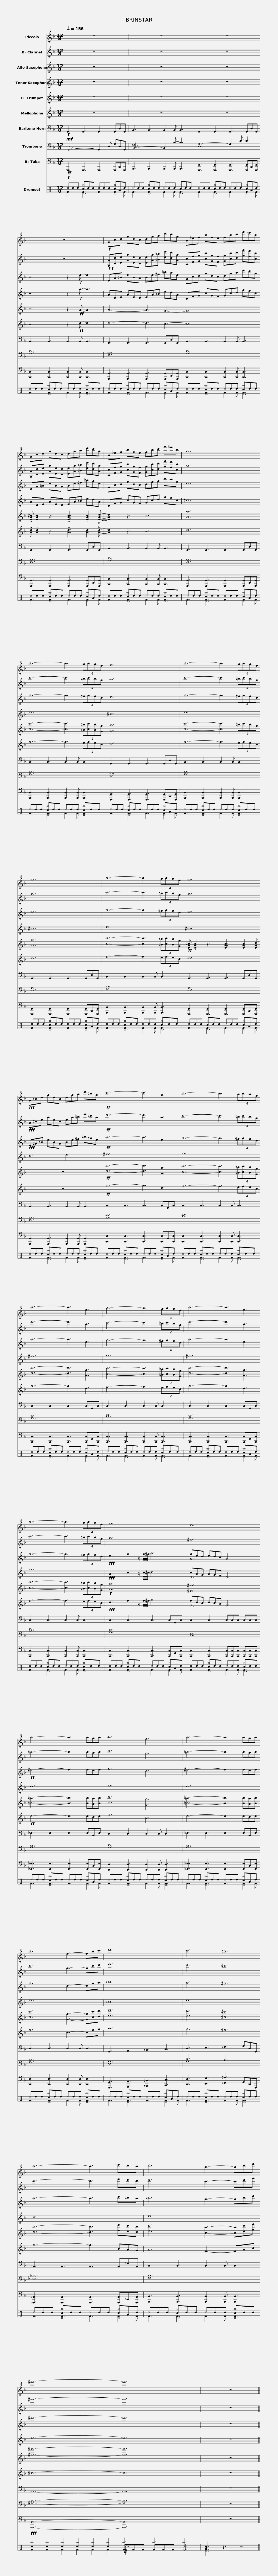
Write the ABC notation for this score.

X:1
%%score 1 2 ( 3 4 ) ( 5 6 ) 7 ( 8 9 ) 10 ( 11 12 ) 13 ( 14 15 16 )
L:1/8
Q:3/8=156
M:12/8
I:linebreak $
K:F
V:1 treble+8
V:2 treble transpose=-2
V:3 treble transpose=-9
V:4 treble transpose="-9 "
V:5 treble transpose=-14
V:6 treble transpose="-14 "
V:7 treble transpose=-2
V:8 treble transpose=-7
V:9 treble transpose="-7 "
V:10 bass
V:11 bass
V:12 bass
V:13 bass
V:14 perc
K:none
V:15 perc
K:none
V:16 perc
K:none
V:1
 z12 | z12 |$ z12 | z12 |$!f! Gcd gdc dga d'c'g | %5
 B_ef bfe fbc' f'_e'b |$ Gcd gdc dga d'c'g | B_ef bfe fbc' f'_e'b |$ g12 | b6- b3 (4:3:4abaf |$ %10
 g12 | b6- b3 (4:3:4abaf |$ g12 | b6- b3 (4:3:4abaf |$ g12 | %15
!fff! G=Bd gdB dga d'=bg |$!ff! c'6- c'3 g3 | b6- b3 (4:3:4abaf |$ c'6- c'3 g3 | b6- b3 (4:3:4abaf |$ %20
 c'6- c'3 g3 | b6- b3 (4:3:4abaf |$ g12 | e12 |$ a6- a3 aga | %25
 b6 f6 |$ a6- a3 aga | b6 f3- fbc' |$ d'12 | c'6 =b6 |$ %30
 c'6- c'3 _e'd'c' | d'6 b3- bd'f' | ^f'12- |$ f'12 | z12 |] %35
V:2
 z12 | z12 |$ z12 | z12 |$!f!!f! [A,A][Dd][Ee] [Aa][Ee][Dd] [Ee][Aa][=B=b] [ee'][dd'][Aa] | %5
 [Cc][Ff][Gg] [cc'][Gg][Ff] [Gg][cc'][dd'] [gg'][ff'][cc'] |$ [A,A][Dd][Ee] [Aa][Ee][Dd] [Ee][Aa][=B=b] [ee'][dd'][Aa] | [Cc][Ff][Gg] [cc'][Gg][Ff] [Gg][cc'][dd'] [gg'][ff'][cc'] |$ a12 | c'6- c'3 (4:3:4=bc'bg |$ %10
 a12 | c'6- c'3 (4:3:4=bc'bg |$ a12 | c'6- c'3 (4:3:4=bc'bg |$ a12 | %15
!fff! A^ce aec ea=b e'^c'a |$!ff! d'6- d'3 a3 | c'6- c'3 (4:3:4=bc'bg |$ d'6- d'3 a3 | c'6- c'3 (4:3:4=bc'bg |$ %20
 d'6- d'3 a3 | c'6- c'3 (4:3:4=bc'bg |$ a12 | ^f12 |$ =b6- b3 bab | %25
 c'6 g6 |$ =b6- b3 bab | c'6 g3- gc'd' |$ e'12 | d'6 ^c'6 |$ %30
 d'6- d'3 f'e'd' | e'6 c'3- c'e'g' | ^g'12- |$ g'12 | z12 |] %35
V:3
 z12 | z12 |$ z12 | z6 z2!f! e- e3 |$ EA=B eBA Be^f =bae | %5
 Gcd gdc dga d'c'g |$ EA=B eBA Be^f =bae | Gcd gdc dga d'c'g |$ e12 | g6- g3 (4:3:4^fgfd |$ %10
 e12 | g6- g3 (4:3:4^fgfd |$ e12 | g6- g3 (4:3:4^fgfd |$ e12 | %15
!fff! E^G=B eBG Be^f =b^ge |$!ff! a6- a3 e3 | g6- g3 (4:3:4^fgfd |$ a6- a3 e3 | g6- g3 (4:3:4^fgfd |$ %20
 a6- a3 e3 | g6- g3 (4:3:4^fgfd |$!fff! e3 g2 z/ g/4^g/4 a6 | ged edc A6 |$!ff! ^f6- f3 fef | %25
 g6 d6 |$ ^f6- f3 fef | g6 d3- dga |$ =b12 | a6 ^g6 |$ %30
 a6- a3 c'=ba | =b6 g3- gbd' | ^d'12- |$ d'12 | z12 |] %35
V:4
 x12 | x12 |$ x12 | x12 |$ x12 | %5
 x12 |$ x12 | x12 |$ x12 | x12 |$ %10
 x12 | x12 |$ x12 | x12 |$ x12 | %15
 x12 |$ x12 | x12 |$ x12 | x12 |$ %20
 x12 | x12 |$ x12 | A6 x6 |$ x12 | %25
 x12 |$ x12 | x12 |$ x12 | x12 |$ %30
 x12 | x12 | x12 |$ x12 | x12 |] %35
V:5
 z12 | z12 |$ z12 | z6 z2!f! a- a3 |$ ADE AED EA=B edA | %5
 CFG cGF Gcd gfc |$ ADE AED EA=B edA | CFG cGF Gcd gfc |$ ^c12 | e12 |$ %10
 ^c12 | e12 |$ ^c12 | e12 |$ ^c12 | %15
 d6 e6 |$ ^f12 | g12 |$ ^f12 | g12 |$ %20
 ^f12 | g12 |$!fff! A3 c2 z/ c/4^c/4 d6 | cAG AGF D6 |$ d12 | %25
 e12 |$ d12 | e12 |$ ^c12 | e12 |$ %30
 d12 | e12 | e12- |$ e12 | z12 |] %35
V:6
 x12 | x12 |$ x12 | x12 |$ x12 | %5
 x12 |$ x12 | x12 |$ x12 | x12 |$ %10
 x12 | x12 |$ x12 | x12 |$ x12 | %15
 x12 |$ x12 | x12 |$ x12 | x12 |$ %20
 x12 | x12 |$ x12 | D6 x6 |$ x12 | %25
 x12 |$ x12 | x12 |$ x12 | x12 |$ %30
 x12 | x12 | x12 |$ x12 | x12 |] %35
V:7
 z12 | z12 |$ z12 | z6 z2!ff! A- A3 |$ A6- A3 G3- | %5
 G12 |$ !>![EA^c] .[EAc]2 z3 !>![EAc]3 .[EAc]2 !>![EAd]- | [EAd]3 z3 z6 |$ [Aa]12 | [cc']6- [cc']3 (4:3:4[=B=b][cc'][Bb][Gg] |$ %10
 [Aa]12 | [cc']6- [cc']3 (4:3:4=bc'bg |$ [Aa]12 | [cc']6- [cc']3 (4:3:4[=B=b][cc'][Bb][Gg] |$!ff! [EA^c] .[EAc]2 z3 [EAc]3 [EAc]2 [EAd] | %15
 z12 |$!ff! [dd']6- [dd']3 [Aa]3 | [cc']6- [cc']3 (4:3:4[=B=b][cc'][Bb][Gg] |$ [dd']6- [dd']3 [Aa]3 | [cc']6- [cc']3 (4:3:4[=B=b][cc'][Bb][Gg] |$ %20
 [dd']6- [dd']3 [Aa]3 | [cc']6- [cc']3 (4:3:4[=B=b][cc'][Bb][Gg] |$!f! [Aa]12 | [^F^f]12 |$ [=B=b]6- [Bb]3 [Bb][Aa][Bb] | %25
 [cc']6 [Gg]6 |$ [=B=b]6- [Bb]3 [Bb][Aa][Bb] | [cc']6 [Gg]3- [Gg][cc'][dd'] |$ [ee']12 | [dd']6 [^c^c']6 |$ %30
 [dd']6- [dd']3 [ff'][ee'][dd'] | [ee']6 [cc']3- [cc'][ee'][gg'] | [^g^g']12- |$ [gg']12 | z12 |] %35
V:8
 z12 | z12 |$ z12 | z6 z2!ff! d- d3 |$ d6- d3 c3- | %5
 c12 |$ !>![Ad] .[Ad]2 z3 !>![Ad]3 [Ad]2 !>![Ad]- | [Ad]3 z3 z6 |$ d12 | f6- f3 (4:3:4efec |$ %10
 d12 | f6- f3 (4:3:4efec |$ d12 | f6- f3 (4:3:4efec |$ d12 | %15
 z12 |$!ff! g6- g3 d3 | f6- f3 (4:3:4efec |$ g6- g3 d3 | f6- f3 (4:3:4efec |$ %20
 g6- g3 d3 | f6- f3 (4:3:4efec |$!fff! d3 f2 z/ f/4^f/4 g6 | fdc dcB G6 |$!ff! e6- e3 ede | %25
 f6 c6 |$ e6- e3 ede | f6 c3- cfg |$ a12 | g6 ^f6 |$ %30
 g6- g3 BAG | A6 F3- FAc | ^c12- |$ c12 | z12 |] %35
V:9
 x12 | x12 |$ x12 | x12 |$ x12 | %5
 x12 |$ x12 | x12 |$ x12 | x12 |$ %10
 x12 | x12 |$ x12 | x12 |$ x12 | %15
 x12 |$ x12 | x12 |$ x12 | x12 |$ %20
 x12 | x12 |$ x12 | G6 x6 |$ x12 | %25
 x12 |$ x12 | x12 |$ x12 | x12 |$ %30
 x12 | x12 | x12 |$ x12 | x12 |] %35
V:10
!f! G,,3 G,,3 G,,3 G,,D,G,, | B,,3 B,,3 B,,2 B,, B,,3 |$ G,,3 G,,3 G,,3 G,,D,G,, | B,,3 B,,3 B,,2 B,, B,,3 |$ G,,3 G,,3 G,,3 G,,D,G,, | %5
 B,,3 B,,3 B,,2 B,, B,,3 |$ G,,3 G,,3 G,,3 G,,D,G,, | B,,3 B,,3 B,,2 B,, B,,3 |$ G,,3 G,,3 G,,3 G,,D,G,, | B,,3 B,,3 B,,2 B,, B,,3 |$ %10
 G,,3 G,,3 G,,3 G,,D,G,, | B,,3 B,,3 B,,2 B,, B,,3 |$ G,,3 G,,3 G,,3 G,,D,G,, | B,,3 B,,3 B,,2 B,, B,,3 |$ G,,3 G,,3 G,,3 G,,D,G,, | %15
 B,,3 B,,3 B,,2 B,, B,,3 |$ C,3 C,3 C,3 C,G,,C, | C,3 C,3 C,2 C, C,3 |$ C,3 C,3 C,3 C,G,,C, | C,3 C,3 C,2 C, C,3 |$ %20
 C,3 C,3 C,3 C,G,,C, | C,3 C,3 C,2 C, C,3 |$ C,3 C,3 C,3 C,G,,C, | C,3 C,3 C,C,C, C,C,C, |$ _E,3 E,3 E,3 E,B,,E, | %25
 D,3 D,3 D,2 D, D,3 |$ _E,3 E,3 E,3 E,B,,E, | D,3 D,3 D,2 D, D,3 |$ G,,3 A,,3 =B,,3 C,3 | D,3 E,3 ^F,3 G,D,G,, |$ %30
 _A,,3 A,,3 A,,3 A,,_E,A,, | B,,3 B,,3 B,,2 B,, B,,3 | A,,12- |$ A,,12 | z12 |] %35
V:11
!mf! G,,6- G,,2 D, G,D,G,, | B,,6- B,,2 B,- B,3 |$ G,6- G,2 D- D3 | [F,B,]12 |$ [D,G,]12 | %5
 [F,B,]12 |$ [D,G,]12 | [F,B,]12 |$ [D,G,]12 | [F,B,]12 |$ %10
 [D,G,]12 | [F,B,]12 |$ [D,G,]12 | [F,B,]12 |$ [D,G,]12 | %15
 [D,G,]12 |$ [G,C]12 | [B,D]12 |$ [G,C]12 | [B,D]12 |$ %20
 [G,C]12 | [B,D]12 |$ [G,C]12 | [C,E,]12 |$ [F,A,]12 | %25
 [F,B,]12 |$ [F,A,]12 | [F,B,]12 |$ [D,G,]12 | C6 B,6 |$ %30
 [_E,_A,]12 | [F,B,]12 | [^F,A,]12- |$ [F,A,]12 | z12 |] %35
V:12
 D,12 | F,12 |$ D,12 | x12 |$ x12 | %5
 x12 |$ x12 | x12 |$ x12 | x12 |$ %10
 x12 | x12 |$ x12 | x12 |$ x12 | %15
 x12 |$ x12 | x12 |$ x12 | x12 |$ %20
 x12 | x12 |$ x12 | x12 |$ x12 | %25
 x12 |$ x12 | x12 |$ x12 | G,12 |$ %30
 x12 | x12 | x12 |$ x12 | x12 |] %35
V:13
!ff! G,,,3 G,,,3 G,,,3 G,,,D,,G,,, | B,,,3 B,,,3 B,,,2 B,,, B,,,3 |$ [G,,,G,,]3 [G,,,G,,]3 [G,,,G,,]3 [G,,,G,,]D,,[G,,,G,,] | [B,,,B,,]3 [B,,,B,,]3 [B,,,B,,]2 [B,,,B,,] [B,,,B,,]3 |$ [G,,,G,,]3 [G,,,G,,]3 [G,,,G,,]3 [G,,,G,,]D,,[G,,,G,,] | %5
 [B,,,B,,]3 [B,,,B,,]3 [B,,,B,,]2 [B,,,B,,] [B,,,B,,]3 |$ [G,,,G,,]3 [G,,,G,,]3 [G,,,G,,]3 [G,,,G,,]D,,[G,,,G,,] | [B,,,B,,]3 [B,,,B,,]3 [B,,,B,,]2 [B,,,B,,] [B,,,B,,]3 |$ [G,,,G,,]3 [G,,,G,,]3 [G,,,G,,]3 [G,,,G,,]D,,[G,,,G,,] | [B,,,B,,]3 [B,,,B,,]3 [B,,,B,,]2 [B,,,B,,] [B,,,B,,]3 |$ %10
 [G,,,G,,]3 [G,,,G,,]3 [G,,,G,,]3 [G,,,G,,]D,,[G,,,G,,] | [B,,,B,,]3 [B,,,B,,]3 [B,,,B,,]2 [B,,,B,,] [B,,,B,,]3 |$ [G,,,G,,]3 [G,,,G,,]3 [G,,,G,,]3 [G,,,G,,]D,,[G,,,G,,] | [B,,,B,,]3 [B,,,B,,]3 [B,,,B,,]2 [B,,,B,,] [B,,,B,,]3 |$ [G,,,G,,]3 [G,,,G,,]3 [G,,,G,,]3 [G,,,G,,]D,,[G,,,G,,] | %15
 [G,,,G,,]3 [G,,,G,,]3 [G,,,G,,]2 [G,,,G,,] [G,,,G,,]3 |$ [C,,C,]3 [C,,C,]3 [C,,C,]3 [C,,C,]G,,[C,,C,] | [C,,C,]3 [C,,C,]3 [C,,C,]2 [C,,C,] [C,,C,]3 |$ [C,,C,]3 [C,,C,]3 [C,,C,]3 [C,,C,]G,,[C,,C,] | [C,,C,]3 [C,,C,]3 [C,,C,]2 [C,,C,] [C,,C,]3 |$ %20
 [C,,C,]3 [C,,C,]3 [C,,C,]3 [C,,C,]G,,[C,,C,] | [C,,C,]3 [C,,C,]3 [C,,C,]2 [C,,C,] [C,,C,]3 |$ [C,,C,]3 [C,,C,]3 [C,,C,]3 [C,,C,]G,,[C,,C,] | [C,,C,]3 [C,,C,]3 [C,,C,][C,,C,][C,,C,] [C,,C,][C,,C,][C,,C,] |$ [_E,,_E,]3 [E,,E,]3 [E,,E,]3 [E,,E,]B,,[E,,E,] | %25
 [D,,D,]3 [D,,D,]3 [D,,D,]2 [D,,D,] [D,,D,]3 |$ [_E,,_E,]3 [E,,E,]3 [E,,E,]3 [E,,E,]B,,[E,,E,] | [D,,D,]3 [D,,D,]3 [D,,D,]2 [D,,D,] [D,,D,]3 |$ [G,,,G,,]3 [A,,,A,,]3 [=B,,,=B,,]3 [C,,C,]3 | [D,,D,]3 [E,,E,]3 [^F,,^F,]3 G,,D,,G,,, |$ %30
 [_A,,,_A,,]3 [A,,,A,,]3 [A,,,A,,]3 [A,,,A,,]_E,,[A,,,A,,] | [B,,,B,,]3 [B,,,B,,]3 [B,,,B,,]2 [B,,,B,,] [B,,,B,,]3 | [A,,,A,,]12- |$ [A,,,A,,]12 | z12 |] %35
V:14
[K:C]!f! ^ddd [c^a]dd ^ddd [c^a]Ad | ^ddd [c^a]dd ^ddd [c^a]dd |$ ^ddd [c^a]dd ^ddd [c^a]Ad | ^ddd [c^a]dd ^ddd [c^a]dd |$ ^ddd [c^a]dd ^ddd [c^a]Ad | %5
 ^ddd [c^a]dd ^ddd [c^a]dd |$ ^ddd [c^a]dd ^ddd [c^a]Ad | ^ddd [c^a]dd ^ddd [c^a]dd |$ ^ddd [c^a]dd ^ddd [c^a]Ad | ^ddd [c^a]dd ^ddd [c^a]dd |$ %10
 ^ddd [c^a]dd ^ddd [c^a]Ad | ^ddd [c^a]dd ^ddd [c^a]dd |$ ^ddd [c^a]dd ^ddd [c^a]Ad | ^ddd [c^a]dd ^ddd [c^a]dd |$ ^ddd [c^a]dd ^ddd [c^a]Ad | %15
 ^ddd [c^a]dd ^ddd [c^a]dd |$ ^ddd [c^a]dd ^ddd [c^a]Ad | ^ddd [c^a]dd ^ddd [c^a]dd |$ ^ddd [c^a]dd ^ddd [c^a]Ad | ^ddd [c^a]dd ^ddd [c^a]dd |$ %20
 ^ddd [c^a]dd ^ddd [c^a]Ad | ^ddd [c^a]dd ^ddd [c^a]dd |$ ^ddd [c^a]dd ^ddd [c^a]Ad | ^ddd [c^a]dd ^ddd [c^a]dd |$ ^ddd [c^a]dd ^ddd [c^a]Ad | %25
 ^ddd [c^a]dd ^ddd [c^a]dd |$ ^ddd [c^a]dd ^ddd [c^a]Ad | ^ddd [c^a]dd ^ddd [c^a]dd |$ ^ddd [c^a]dd ^ddd [c^a]Ad | ^ddd [c^a]dd ^ddd [c^a]dd |$ %30
 ^ddd [c^a]dd ^ddd [c^a]Ad | ^ddd [c^a]dd ^ddd [c^a]dd |!fff! [c^a]2 [c^a]2 [c^a]2 [c^a]2 [c^a]2 [c^a]2 |$ ^a3 ^a3 [c^a]6 | [Ac]3 z3 z6 |] %35
V:15
[K:C] F3 [^DF]3 F3 [^DF]2 F | F3 [^DF]3 F2 F [^DF]3 |$ F3 [^DF]3 F3 [^DF]2 F | F3 [^DF]3 F2 F [^DF]3 |$ F3 [^DF]3 F3 [^DF]2 F | %5
 F3 [^DF]3 F2 F [^DF]3 |$ F3 [^DF]3 F3 [^DF]2 F | F3 [^DF]3 F2 F [^DF]3 |$ F3 [^DF]3 F3 [^DF]2 F | F3 [^DF]3 F2 F [^DF]3 |$ %10
 F3 [^DF]3 F3 [^DF]2 F | F3 [^DF]3 F2 F [^DF]3 |$ F3 [^DF]3 F3 [^DF]2 F | F3 [^DF]3 F2 F [^DF]3 |$ F3 [^DF]3 F3 [^DF]2 F | %15
 F3 [^DF]3 F2 F [^DF]3 |$ F3 [^DF]3 F3 [^DF]2 F | F3 [^DF]3 F2 F [^DF]3 |$ F3 [^DF]3 F3 [^DF]2 F | F3 [^DF]3 F2 F [^DF]3 |$ %20
 F3 [^DF]3 F3 [^DF]2 F | F3 [^DF]3 F2 F [^DF]3 |$ F3 [^DF]3 F3 [^DF]2 F | F3 [^DF]3 F2 F [^DF]3 |$ F3 [^DF]3 F3 [^DF]2 F | %25
 F3 [^DF]3 F2 F [^DF]3 |$ F3 [^DF]3 F3 [^DF]2 F | F3 [^DF]3 F2 F [^DF]3 |$ F3 [^DF]3 F3 [^DF]2 F | F3 [^DF]3 F2 F [^DF]3 |$ %30
 F3 [^DF]3 F3 [^DF]2 F | F3 [^DF]3 F2 F [^DF]3 | F2 F2 F2 F2 F2 F2 |$ FFF FFF F6 | [^DF]3 x9 |] %35
V:16
[K:C] x12 | x12 |$ x12 | x12 |$ x12 | %5
 x12 |$ x12 | x12 |$ x12 | x12 |$ %10
 x12 | x12 |$ x12 | x12 |$ x12 | %15
 x12 |$ x12 | x12 |$ x12 | x12 |$ %20
 x12 | x12 |$ x12 | x12 |$ x12 | %25
 x12 |$ x12 | x12 |$ x12 | x12 |$ %30
 x12 | x12 | x12 |$ !///!c6 x6 | x12 |] %35
